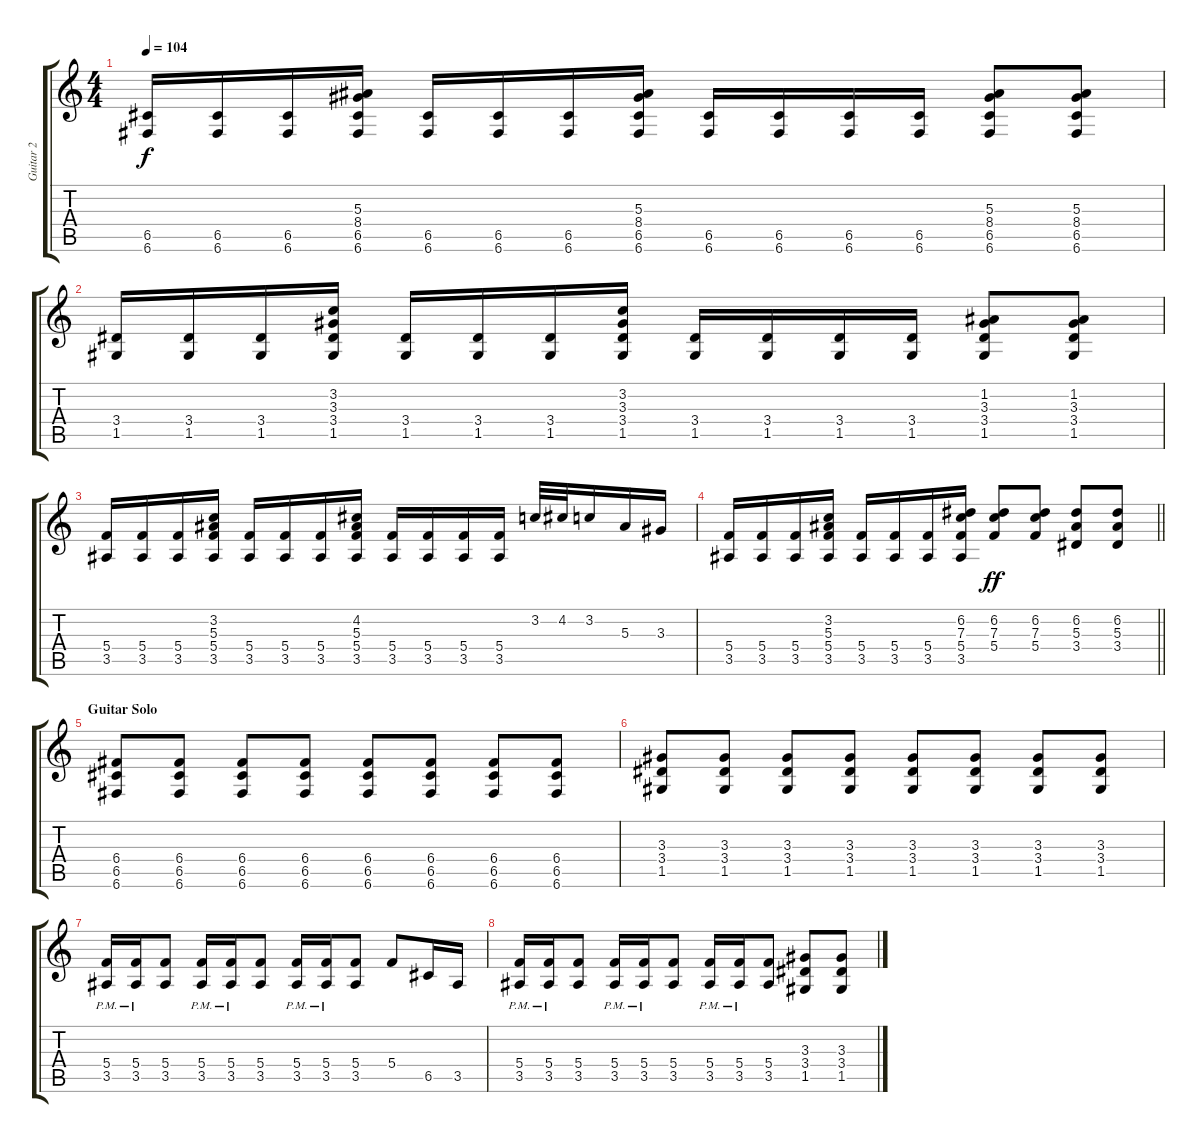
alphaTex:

\track ("Guitar 2" "Guitar 2") {instrument distortionguitar}
\staff {score tabs}
\tuning (D4 A3 F3 C3 G2 C2) {hide}
\ts (4 4)
\tempo 104
\clef g2
\ks c
(6.5 6.6).16{dy f} (6.5 6.6).16 (6.5 6.6).16 (5.3 8.4 6.5 6.6).16 (6.5 6.6).16 (6.5 6.6).16 (6.5 6.6).16 (5.3 8.4 6.5 6.6).16 (6.5 6.6).16 (6.5 6.6).16 (6.5 6.6).16 (6.5 6.6).16 (5.3 8.4 6.5 6.6).8 (5.3 8.4 6.5 6.6).8 |
(3.4 1.5).16 (3.4 1.5).16 (3.4 1.5).16 (3.2 3.3 3.4 1.5).16 (3.4 1.5).16 (3.4 1.5).16 (3.4 1.5).16 (3.2 3.3 3.4 1.5).16 (3.4 1.5).16 (3.4 1.5).16 (3.4 1.5).16 (3.4 1.5).16 (1.2 3.3 3.4 1.5).8 (1.2 3.3 3.4 1.5).8 |
(5.4 3.5).16 (5.4 3.5).16 (5.4 3.5).16 (3.2 5.3 5.4 3.5).16 (5.4 3.5).16 (5.4 3.5).16 (5.4 3.5).16 (4.2 5.3 5.4 3.5).16 (5.4 3.5).16 (5.4 3.5).16 (5.4 3.5).16 (5.4 3.5).16 3.2.32 4.2.32 3.2.16 5.3.16 3.3.16 |
\barLineRight lightlight
(5.4 3.5).16 (5.4 3.5).16 (5.4 3.5).16 (3.2 5.3 5.4 3.5).16 (5.4 3.5).16 (5.4 3.5).16 (5.4 3.5).16 (6.2 7.3 5.4 3.5).16{balance 8} (6.2 7.3 5.4).8{dy ff} (6.2 7.3 5.4).8 (6.2 5.3 3.4).8 (6.2 5.3 3.4).8 |
\section ("" "Guitar Solo")
(6.4 6.5 6.6).8 (6.4 6.5 6.6).8 (6.4 6.5 6.6).8 (6.4 6.5 6.6).8 (6.4 6.5 6.6).8 (6.4 6.5 6.6).8 (6.4 6.5 6.6).8 (6.4 6.5 6.6).8 |
(3.3 3.4 1.5).8 (3.3 3.4 1.5).8 (3.3 3.4 1.5).8 (3.3 3.4 1.5).8 (3.3 3.4 1.5).8 (3.3 3.4 1.5).8 (3.3 3.4 1.5).8 (3.3 3.4 1.5).8 |
(5.4{pm} 3.5).16 (5.4{pm} 3.5).16 (5.4 3.5).8 (5.4{pm} 3.5).16 (5.4{pm} 3.5).16 (5.4 3.5).8 (5.4{pm} 3.5).16 (5.4{pm} 3.5).16 (5.4 3.5).8 5.4.8 6.5.16 3.5.16 |
(5.4{pm} 3.5).16 (5.4{pm} 3.5).16 (5.4 3.5).8 (5.4{pm} 3.5).16 (5.4{pm} 3.5).16 (5.4 3.5).8 (5.4{pm} 3.5).16 (5.4{pm} 3.5).16 (5.4 3.5).8 (3.3 3.4 1.5).8 (3.3 3.4 1.5).8
